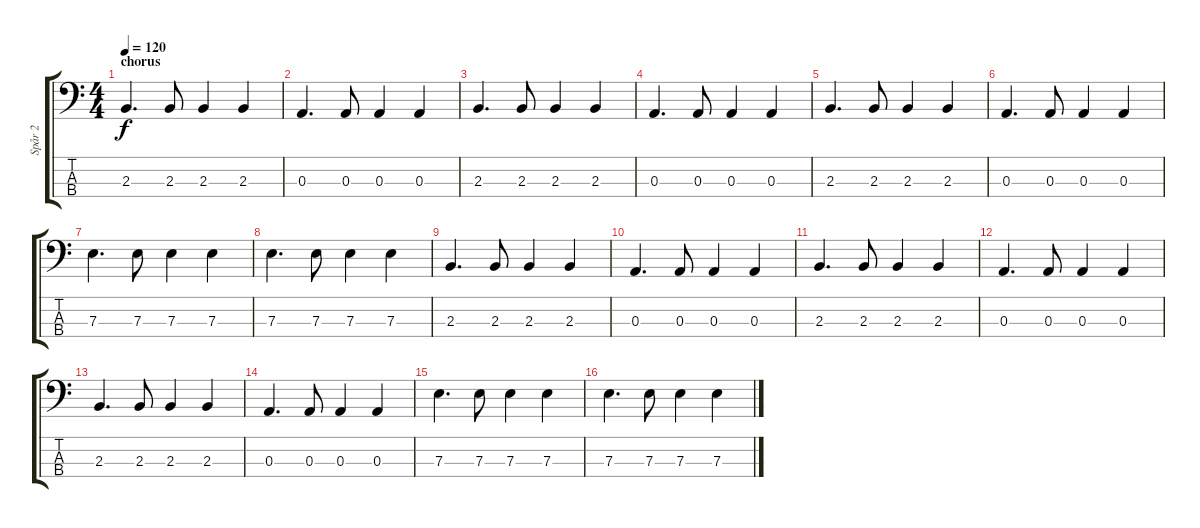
\track ("Spår 2" "Spår 2") {instrument electricbassfinger}
\staff {score tabs}
\tuning (G2 D2 A1 E1) {hide}
\ts (4 4)
\section ("" "chorus")
\tempo 120
\clef f4
\ks c
2.3.4{d dy f} 2.3.8 2.3.4 2.3.4 |
0.3.4{d} 0.3.8 0.3.4 0.3.4 |
2.3.4{d} 2.3.8 2.3.4 2.3.4 |
0.3.4{d} 0.3.8 0.3.4 0.3.4 |
2.3.4{d} 2.3.8 2.3.4 2.3.4 |
0.3.4{d} 0.3.8 0.3.4 0.3.4 |
7.3.4{d} 7.3.8 7.3.4 7.3.4 |
7.3.4{d} 7.3.8 7.3.4 7.3.4 |
2.3.4{d} 2.3.8 2.3.4 2.3.4 |
0.3.4{d} 0.3.8 0.3.4 0.3.4 |
2.3.4{d} 2.3.8 2.3.4 2.3.4 |
0.3.4{d} 0.3.8 0.3.4 0.3.4 |
2.3.4{d} 2.3.8 2.3.4 2.3.4 |
0.3.4{d} 0.3.8 0.3.4 0.3.4 |
7.3.4{d} 7.3.8 7.3.4 7.3.4 |
7.3.4{d} 7.3.8 7.3.4 7.3.4
